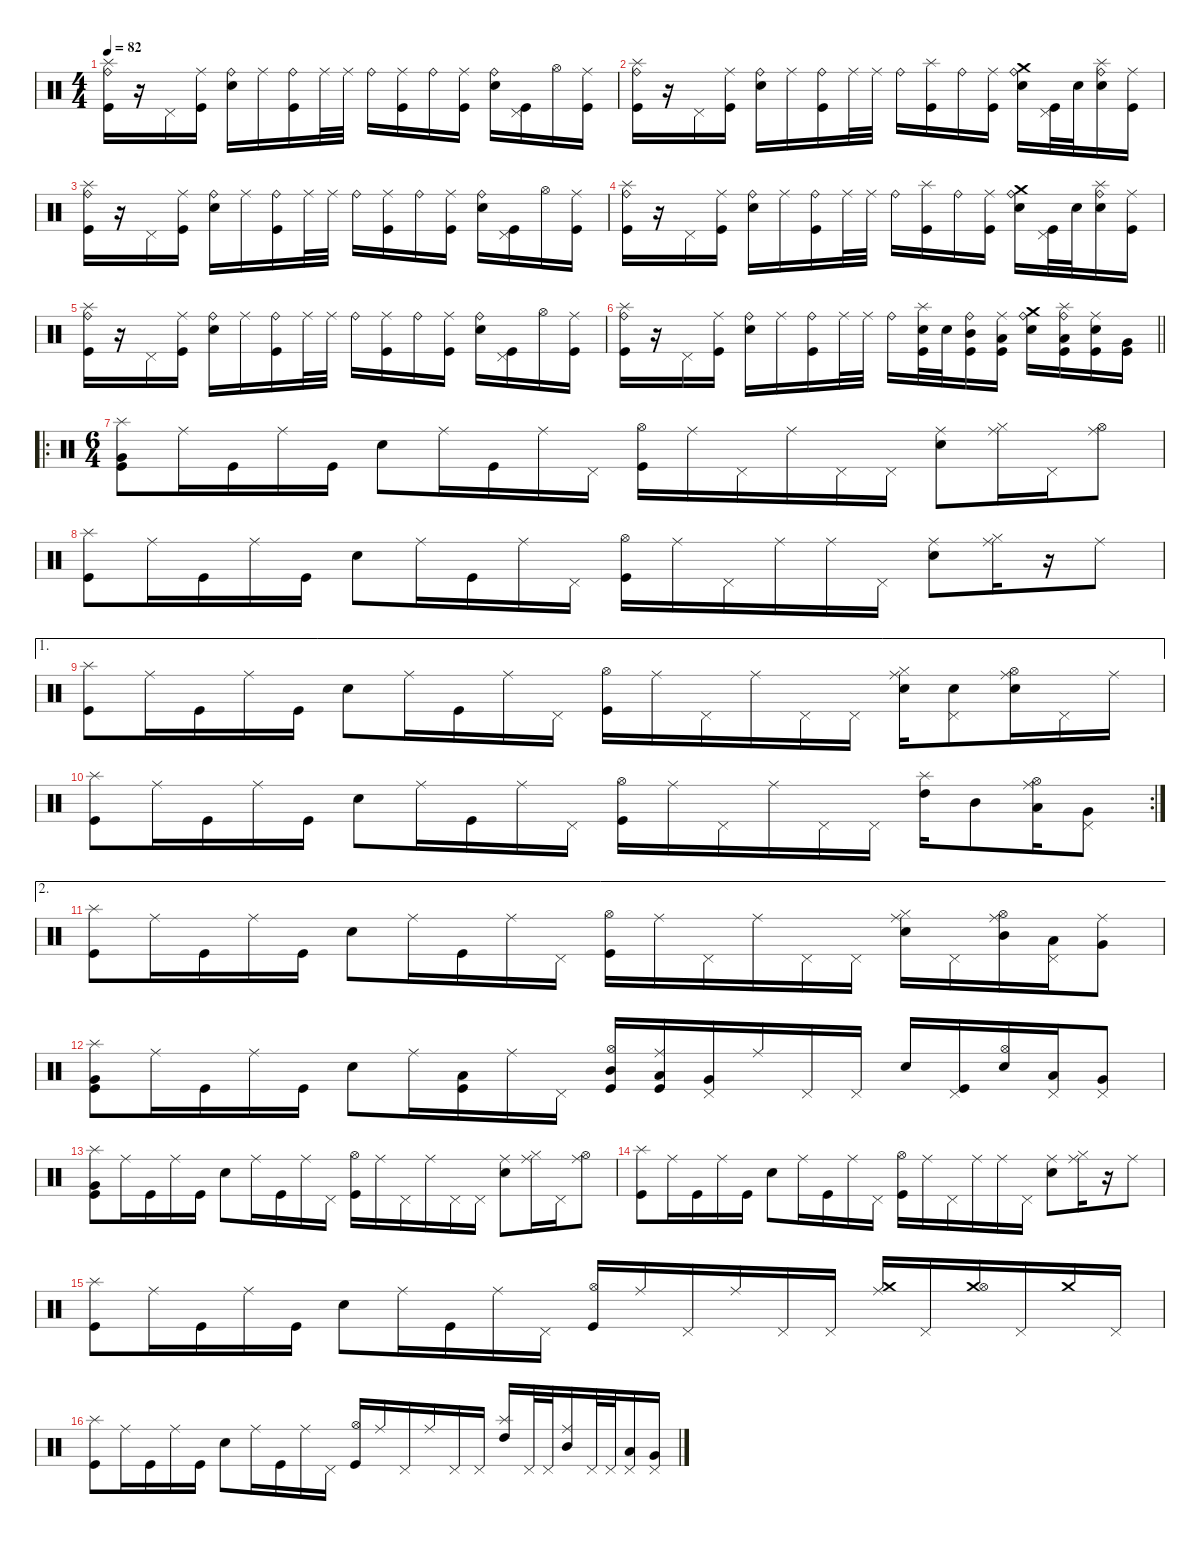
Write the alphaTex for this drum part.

\defaultSystemsLayout 4
\hideDynamics
\bracketExtendMode nobrackets
\singleTrackTrackNamePolicy hidden
\multiTrackTrackNamePolicy hidden
\firstSystemTrackNameMode fullname
\firstSystemTrackNameOrientation horizontal
\otherSystemsTrackNameOrientation horizontal
\track ("Drums" "drm.") {instrument percussion}
\staff {score}
\articulation defaults
\ts (4 4)
\tempo 82
\clef neutral
\ks c
("Ride (bell)" "Splash (hit)" "Kick (hit)").16{dy f beam Down} r.16{beam Down} "Pedal Hi-Hat (hit)".16{beam Down} ("Ride (middle)" "Kick (hit)").16{beam Down} ("Ride (bell)" "Snare (hit) 2").16{beam Down} "Ride (middle)".16{beam Down} ("Ride (bell)" "Kick (hit)").16{beam Down} "Ride (middle)".32{dy mp beam Down} "Ride (middle)".32{dy mf beam Down} "Ride (bell)".16{dy f beam Down} ("Ride (middle)" "Kick (hit)").16{beam Down} "Ride (bell)".16{beam Down} ("Ride (middle)" "Kick (hit)").16{beam Down} ("Ride (bell)" "Snare (hit) 2").16{beam Down} ("Pedal Hi-Hat (hit)" "Kick (hit)").16{beam Down} "Hi-Hat (open)".16{beam Down} ("Ride (middle)" "Kick (hit)").16{beam Down} |
("Ride (bell)" "Splash (hit)" "Kick (hit)").16{beam Down} r.16{beam Down} "Pedal Hi-Hat (hit)".16{beam Down} ("Ride (middle)" "Kick (hit)").16{beam Down} ("Ride (bell)" "Snare (hit) 2").16{beam Down} "Ride (middle)".16{beam Down} ("Ride (bell)" "Kick (hit)").16{beam Down} "Ride (middle)".32{dy mp beam Down} "Ride (middle)".32{dy mf beam Down} "Ride (bell)".16{dy f beam Down} ("Splash (hit)" "Kick (hit)").16{beam Down} "Ride (bell)".16{beam Down} ("Ride (middle)" "Kick (hit)").16{beam Down} ("Ride (bell)" "Crash medium (hit)" "Snare (hit) 2").16{beam Down} ("Pedal Hi-Hat (hit)" "Kick (hit)").32{beam Down} "Snare (hit) 2".32{dy mp beam Down} ("Ride (bell)" "Splash (hit)" "Snare (hit) 2").16{dy f beam Down} ("Ride (middle)" "Kick (hit)").16{beam Down} |
("Ride (bell)" "Splash (hit)" "Kick (hit)").16{beam Down} r.16{beam Down} "Pedal Hi-Hat (hit)".16{beam Down} ("Ride (middle)" "Kick (hit)").16{beam Down} ("Ride (bell)" "Snare (hit) 2").16{beam Down} "Ride (middle)".16{beam Down} ("Ride (bell)" "Kick (hit)").16{beam Down} "Ride (middle)".32{dy mp beam Down} "Ride (middle)".32{dy mf beam Down} "Ride (bell)".16{dy f beam Down} ("Ride (middle)" "Kick (hit)").16{beam Down} "Ride (bell)".16{beam Down} ("Ride (middle)" "Kick (hit)").16{beam Down} ("Ride (bell)" "Snare (hit) 2").16{beam Down} ("Pedal Hi-Hat (hit)" "Kick (hit)").16{beam Down} "Hi-Hat (open)".16{beam Down} ("Ride (middle)" "Kick (hit)").16{beam Down} |
("Ride (bell)" "Splash (hit)" "Kick (hit)").16{beam Down} r.16{beam Down} "Pedal Hi-Hat (hit)".16{beam Down} ("Ride (middle)" "Kick (hit)").16{beam Down} ("Ride (bell)" "Snare (hit) 2").16{beam Down} "Ride (middle)".16{beam Down} ("Ride (bell)" "Kick (hit)").16{beam Down} "Ride (middle)".32{dy mp beam Down} "Ride (middle)".32{dy mf beam Down} "Ride (bell)".16{dy f beam Down} ("Splash (hit)" "Kick (hit)").16{beam Down} "Ride (bell)".16{beam Down} ("Ride (middle)" "Kick (hit)").16{beam Down} ("Ride (bell)" "Crash medium (hit)" "Snare (hit) 2").16{beam Down} ("Pedal Hi-Hat (hit)" "Kick (hit)").32{beam Down} "Snare (hit) 2".32{dy mp beam Down} ("Ride (bell)" "Splash (hit)" "Snare (hit) 2").16{dy f beam Down} ("Ride (middle)" "Kick (hit)").16{beam Down} |
("Ride (bell)" "Splash (hit)" "Kick (hit)").16{beam Down} r.16{beam Down} "Pedal Hi-Hat (hit)".16{beam Down} ("Ride (middle)" "Kick (hit)").16{beam Down} ("Ride (bell)" "Snare (hit) 2").16{beam Down} "Ride (middle)".16{beam Down} ("Ride (bell)" "Kick (hit)").16{beam Down} "Ride (middle)".32{dy mp beam Down} "Ride (middle)".32{dy mf beam Down} "Ride (bell)".16{dy f beam Down} ("Ride (middle)" "Kick (hit)").16{beam Down} "Ride (bell)".16{beam Down} ("Ride (middle)" "Kick (hit)").16{beam Down} ("Ride (bell)" "Snare (hit) 2").16{beam Down} ("Pedal Hi-Hat (hit)" "Kick (hit)").16{beam Down} "Hi-Hat (open)".16{beam Down} ("Ride (middle)" "Kick (hit)").16{beam Down} |
\barLineRight lightlight
("Ride (bell)" "Splash (hit)" "Kick (hit)").16{beam Down} r.16{beam Down} "Pedal Hi-Hat (hit)".16{beam Down} ("Ride (middle)" "Kick (hit)").16{beam Down} ("Ride (bell)" "Snare (hit) 2").16{beam Down} "Ride (middle)".16{beam Down} ("Ride (bell)" "Kick (hit)").16{beam Down} "Ride (middle)".32{dy mp beam Down} "Ride (middle)".32{dy mf beam Down} "Ride (bell)".16{dy f beam Down} ("Splash (hit)" "Snare (hit) 2" "Kick (hit)").32{beam Down} "Snare (hit) 2".32{beam Down} ("Ride (bell)" "Mid Tom (hit)" "Kick (hit)").16{beam Down} ("Ride (middle)" "Low Tom (hit)" "Kick (hit)").16{beam Down} ("Ride (bell)" "Crash medium (hit)" "Snare (hit) 2").16{beam Down} ("Ride (bell)" "Splash (hit)" "Low Tom (hit)" "Kick (hit)").16{beam Down} ("Ride (middle)" "Snare (hit) 2" "Kick (hit)").16{beam Down} ("Very Low Tom (hit)" "Kick (hit)").16{beam Down} |
\ro
\ts (6 4)
\beaming (8 3 3 3 3)
("Splash (hit)" "Very Low Tom (hit)" "Kick (hit)").8{beam Down} "Ride (middle)".16{beam Down} "Kick (hit)".16{beam Down} "Ride (middle)".16{beam Down} "Kick (hit)".16{beam Down} "Snare (hit) 2".8{beam Down} "Ride (middle)".16{beam Down} "Kick (hit)".16{beam Down} "Ride (middle)".16{beam Down} "Pedal Hi-Hat (hit)".16{beam Down} ("Hi-Hat (open)" "Kick (hit)").16{dy mp beam Down} "Ride (middle)".16{dy f beam Down} "Pedal Hi-Hat (hit)".16{beam Down} "Ride (middle)".16{beam Down} "Pedal Hi-Hat (hit)".16{beam Down} "Pedal Hi-Hat (hit)".16{beam Down} ("Ride (middle)" "Snare (hit) 2").8{beam Down} ("Ride (middle)" "Hi-Hat (closed)").16{beam Down} "Pedal Hi-Hat (hit)".16{beam Down} ("Ride (middle)" "Hi-Hat (open)").8{beam Down} |
("Splash (hit)" "Kick (hit)").8{beam Down} "Ride (middle)".16{beam Down} "Kick (hit)".16{beam Down} "Ride (middle)".16{beam Down} "Kick (hit)".16{beam Down} "Snare (hit) 2".8{beam Down} "Ride (middle)".16{beam Down} "Kick (hit)".16{beam Down} "Ride (middle)".16{beam Down} "Pedal Hi-Hat (hit)".16{beam Down} ("Hi-Hat (open)" "Kick (hit)").16{dy mp beam Down} "Ride (middle)".16{dy f beam Down} "Pedal Hi-Hat (hit)".16{beam Down} "Ride (middle)".16{beam Down} "Ride (middle)".16{beam Down} "Pedal Hi-Hat (hit)".16{beam Down} ("Ride (middle)" "Snare (hit) 2").8{beam Down} ("Ride (middle)" "Hi-Hat (closed)").16{beam Down} r.16{beam Down} "Ride (middle)".8{beam Down} |
\ae 1
("Splash (hit)" "Kick (hit)").8{beam Down} "Ride (middle)".16{beam Down} "Kick (hit)".16{beam Down} "Ride (middle)".16{beam Down} "Kick (hit)".16{beam Down} "Snare (hit) 2".8{beam Down} "Ride (middle)".16{beam Down} "Kick (hit)".16{beam Down} "Ride (middle)".16{beam Down} "Pedal Hi-Hat (hit)".16{beam Down} ("Hi-Hat (open)" "Kick (hit)").16{dy mp beam Down} "Ride (middle)".16{dy f beam Down} "Pedal Hi-Hat (hit)".16{beam Down} "Ride (middle)".16{beam Down} "Pedal Hi-Hat (hit)".16{beam Down} "Pedal Hi-Hat (hit)".16{beam Down} ("Ride (middle)" "Hi-Hat (closed)" "Snare (hit) 2").16{beam Down} ("Pedal Hi-Hat (hit)" "Snare (hit) 2").8{beam Down} ("Ride (middle)" "Hi-Hat (open)" "Snare (hit) 2").16{beam Down} "Pedal Hi-Hat (hit)".16{beam Down} "Ride (middle)".16{beam Down} |
\rc 2
("Splash (hit)" "Kick (hit)").8{beam Down} "Ride (middle)".16{beam Down} "Kick (hit)".16{beam Down} "Ride (middle)".16{beam Down} "Kick (hit)".16{beam Down} "Snare (hit) 2".8{beam Down} "Ride (middle)".16{beam Down} "Kick (hit)".16{beam Down} "Ride (middle)".16{beam Down} "Pedal Hi-Hat (hit)".16{beam Down} ("Hi-Hat (open)" "Kick (hit)").16{dy mp beam Down} "Ride (middle)".16{dy f beam Down} "Pedal Hi-Hat (hit)".16{beam Down} "Ride (middle)".16{beam Down} "Pedal Hi-Hat (hit)".16{beam Down} "Pedal Hi-Hat (hit)".16{beam Down} ("Splash (hit)" "High Tom (hit)").16{beam Down} "Mid Tom (hit)".8{beam Down} ("Ride (middle)" "Hi-Hat (open)" "Low Tom (hit)").16{beam Down} ("Pedal Hi-Hat (hit)" "Very Low Tom (hit)").8{beam Down} |
\ae 2
("Splash (hit)" "Kick (hit)").8{beam Down} "Ride (middle)".16{beam Down} "Kick (hit)".16{beam Down} "Ride (middle)".16{beam Down} "Kick (hit)".16{beam Down} "Snare (hit) 2".8{beam Down} "Ride (middle)".16{beam Down} "Kick (hit)".16{beam Down} "Ride (middle)".16{beam Down} "Pedal Hi-Hat (hit)".16{beam Down} ("Hi-Hat (open)" "Kick (hit)").16{dy mp beam Down} "Ride (middle)".16{dy f beam Down} "Pedal Hi-Hat (hit)".16{beam Down} "Ride (middle)".16{beam Down} "Pedal Hi-Hat (hit)".16{beam Down} "Pedal Hi-Hat (hit)".16{beam Down} ("Ride (middle)" "Hi-Hat (closed)" "Snare (hit) 2").16{beam Down} "Pedal Hi-Hat (hit)".16{beam Down} ("Ride (middle)" "Hi-Hat (open)" "Mid Tom (hit)").16{beam Down} ("Pedal Hi-Hat (hit)" "Low Tom (hit)").16{beam Down} ("Ride (middle)" "Very Low Tom (hit)").8{beam Down} |
("Splash (hit)" "Very Low Tom (hit)" "Kick (hit)").8{beam Down} "Ride (middle)".16{beam Down} "Kick (hit)".16{beam Down} "Ride (middle)".16{beam Down} "Kick (hit)".16{beam Down} "Snare (hit) 2".8{beam Down} "Ride (middle)".16{beam Down} ("Low Tom (hit)" "Kick (hit)").16{beam Down} "Ride (middle)".16{beam Down} "Pedal Hi-Hat (hit)".16{beam Down} ("Hi-Hat (open)" "Mid Tom (hit)" "Kick (hit)").16{dy mp beam Up} ("Ride (middle)" "Low Tom (hit)" "Kick (hit)").16{dy f beam Up} ("Pedal Hi-Hat (hit)" "Very Low Tom (hit)").16{beam Up} "Ride (middle)".16{beam Up} "Pedal Hi-Hat (hit)".16{beam Up} "Pedal Hi-Hat (hit)".16{beam Up} "Snare (hit) 2".16{beam Up} ("Pedal Hi-Hat (hit)" "Kick (hit)").16{beam Up} ("Hi-Hat (open)" "Snare (hit) 2").16{beam Up} ("Pedal Hi-Hat (hit)" "Low Tom (hit)").16{beam Up} ("Pedal Hi-Hat (hit)" "Very Low Tom (hit)").8{beam Up} |
("Splash (hit)" "Very Low Tom (hit)" "Kick (hit)").8{beam Down} "Ride (middle)".16{beam Down} "Kick (hit)".16{beam Down} "Ride (middle)".16{beam Down} "Kick (hit)".16{beam Down} "Snare (hit) 2".8{beam Down} "Ride (middle)".16{beam Down} "Kick (hit)".16{beam Down} "Ride (middle)".16{beam Down} "Pedal Hi-Hat (hit)".16{beam Down} ("Hi-Hat (open)" "Kick (hit)").16{dy mp beam Down} "Ride (middle)".16{dy f beam Down} "Pedal Hi-Hat (hit)".16{beam Down} "Ride (middle)".16{beam Down} "Pedal Hi-Hat (hit)".16{beam Down} "Pedal Hi-Hat (hit)".16{beam Down} ("Ride (middle)" "Snare (hit) 2").8{beam Down} ("Ride (middle)" "Hi-Hat (closed)").16{beam Down} "Pedal Hi-Hat (hit)".16{beam Down} ("Ride (middle)" "Hi-Hat (open)").8{beam Down} |
("Splash (hit)" "Kick (hit)").8{beam Down} "Ride (middle)".16{beam Down} "Kick (hit)".16{beam Down} "Ride (middle)".16{beam Down} "Kick (hit)".16{beam Down} "Snare (hit) 2".8{beam Down} "Ride (middle)".16{beam Down} "Kick (hit)".16{beam Down} "Ride (middle)".16{beam Down} "Pedal Hi-Hat (hit)".16{beam Down} ("Hi-Hat (open)" "Kick (hit)").16{dy mp beam Down} "Ride (middle)".16{dy f beam Down} "Pedal Hi-Hat (hit)".16{beam Down} "Ride (middle)".16{beam Down} "Ride (middle)".16{beam Down} "Pedal Hi-Hat (hit)".16{beam Down} ("Ride (middle)" "Snare (hit) 2").8{beam Down} ("Ride (middle)" "Hi-Hat (closed)").16{beam Down} r.16{beam Down} "Ride (middle)".8{beam Down} |
("Splash (hit)" "Kick (hit)").8{beam Down} "Ride (middle)".16{beam Down} "Kick (hit)".16{beam Down} "Ride (middle)".16{beam Down} "Kick (hit)".16{beam Down} "Snare (hit) 2".8{beam Down} "Ride (middle)".16{beam Down} "Kick (hit)".16{beam Down} "Ride (middle)".16{beam Down} "Pedal Hi-Hat (hit)".16{beam Down} ("Hi-Hat (open)" "Kick (hit)").16{dy mp beam Up} "Ride (middle)".16{dy f beam Up} "Pedal Hi-Hat (hit)".16{beam Up} "Ride (middle)".16{beam Up} "Pedal Hi-Hat (hit)".16{beam Up} "Pedal Hi-Hat (hit)".16{beam Up} ("Ride (middle)" "Crash medium (hit)").16{beam Up} "Pedal Hi-Hat (hit)".16{beam Up} ("Crash medium (hit)" "Hi-Hat (open)").16{beam Up} "Pedal Hi-Hat (hit)".16{beam Up} "Crash medium (hit)".16{beam Up} "Pedal Hi-Hat (hit)".16{beam Up} |
("Splash (hit)" "Kick (hit)").8{beam Down} "Ride (middle)".16{beam Down} "Kick (hit)".16{beam Down} "Ride (middle)".16{beam Down} "Kick (hit)".16{beam Down} "Snare (hit) 2".8{beam Down} "Ride (middle)".16{beam Down} "Kick (hit)".16{beam Down} "Ride (middle)".16{beam Down} "Pedal Hi-Hat (hit)".16{beam Down} ("Hi-Hat (open)" "Kick (hit)").16{dy mp beam Up} "Ride (middle)".16{dy f beam Up} "Pedal Hi-Hat (hit)".16{beam Up} "Ride (middle)".16{beam Up} "Pedal Hi-Hat (hit)".16{beam Up} "Pedal Hi-Hat (hit)".16{beam Up} ("Splash (hit)" "High Tom (hit)").16{beam Up} "Pedal Hi-Hat (hit)".32{beam Up} "Pedal Hi-Hat (hit)".32{beam Up} ("Ride (middle)" "Mid Tom (hit)").16{beam Up} "Pedal Hi-Hat (hit)".32{beam Up} "Pedal Hi-Hat (hit)".32{beam Up} ("Pedal Hi-Hat (hit)" "Low Tom (hit)").16{beam Up} ("Pedal Hi-Hat (hit)" "Very Low Tom (hit)").16{beam Up}
